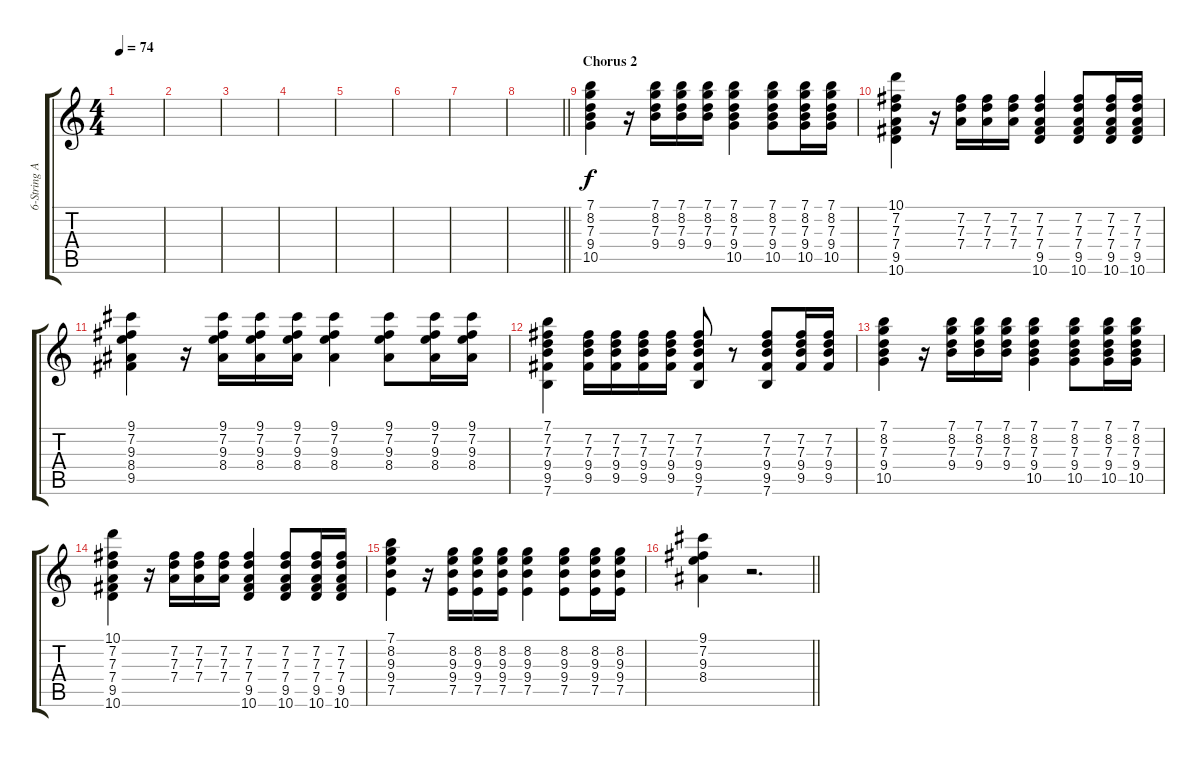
\track ("6-String Acoustic" "6-String A") {instrument acousticguitarnylon}
\staff {score tabs}
\tuning (E4 B3 G3 D3 A2 E2) {hide}
\ts (4 4)
\tempo 74
\clef g2
\ks c
|
|
|
|
|
|
|
\barLineRight lightlight
|
\section ("" "Chorus 2")
(7.1 8.2 7.3 9.4 10.5).4 r.16 (7.1 8.2 7.3 9.4).16 (7.1 8.2 7.3 9.4).16 (7.1 8.2 7.3 9.4).16 (7.1 8.2 7.3 9.4 10.5).4 (7.1 8.2 7.3 9.4 10.5).8 (7.1 8.2 7.3 9.4 10.5).16 (7.1 8.2 7.3 9.4 10.5).16 |
(10.1 7.2 7.3 7.4 9.5 10.6).4 r.16 (7.2 7.3 7.4).16 (7.2 7.3 7.4).16 (7.2 7.3 7.4).16 (7.2 7.3 7.4 9.5 10.6).4 (7.2 7.3 7.4 9.5 10.6).8 (7.2 7.3 7.4 9.5 10.6).16 (7.2 7.3 7.4 9.5 10.6).16 |
(9.1 7.2 9.3 8.4 9.5).4 r.16 (9.1 7.2 9.3 8.4).16 (9.1 7.2 9.3 8.4).16 (9.1 7.2 9.3 8.4).16 (9.1 7.2 9.3 8.4).4 (9.1 7.2 9.3 8.4).8 (9.1 7.2 9.3 8.4).16 (9.1 7.2 9.3 8.4).16 |
(7.1 7.2 7.3 9.4 9.5 7.6).4 (7.2 7.3 9.4 9.5).16 (7.2 7.3 9.4 9.5).16 (7.2 7.3 9.4 9.5).16 (7.2 7.3 9.4 9.5).16 (7.2 7.3 9.4 9.5 7.6).8 r.8 (7.2 7.3 9.4 9.5 7.6).8 (7.2 7.3 9.4 9.5).16 (7.2 7.3 9.4 9.5).16 |
(7.1 8.2 7.3 9.4 10.5).4 r.16 (7.1 8.2 7.3 9.4).16 (7.1 8.2 7.3 9.4).16 (7.1 8.2 7.3 9.4).16 (7.1 8.2 7.3 9.4 10.5).4 (7.1 8.2 7.3 9.4 10.5).8 (7.1 8.2 7.3 9.4 10.5).16 (7.1 8.2 7.3 9.4 10.5).16 |
(10.1 7.2 7.3 7.4 9.5 10.6).4 r.16 (7.2 7.3 7.4).16 (7.2 7.3 7.4).16 (7.2 7.3 7.4).16 (7.2 7.3 7.4 9.5 10.6).4 (7.2 7.3 7.4 9.5 10.6).8 (7.2 7.3 7.4 9.5 10.6).16 (7.2 7.3 7.4 9.5 10.6).16 |
(7.1 8.2 9.3 9.4 7.5).4 r.16 (8.2 9.3 9.4 7.5).16 (8.2 9.3 9.4 7.5).16 (8.2 9.3 9.4 7.5).16 (8.2 9.3 9.4 7.5).4 (8.2 9.3 9.4 7.5).8 (8.2 9.3 9.4 7.5).16 (8.2 9.3 9.4 7.5).16 |
\barLineRight lightlight
(9.1 7.2 9.3 8.4).4 r.2{d}
